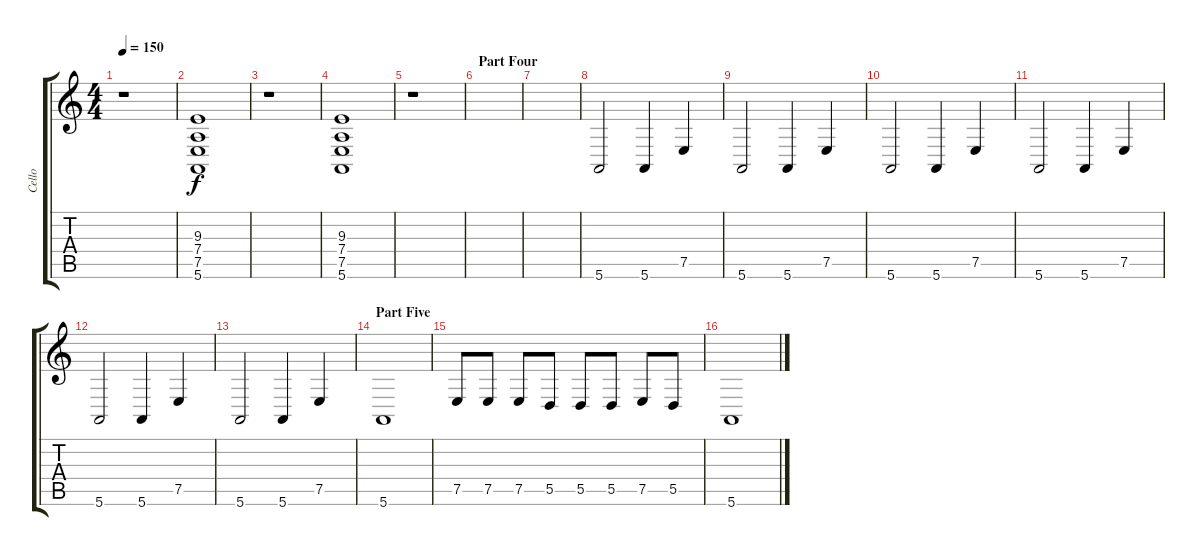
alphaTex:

\track ("Cello" "Cello") {instrument cello}
\staff {score tabs}
\tuning (E4 B3 G3 D3 A2 E2) {hide}
\ts (4 4)
\tempo 150
\clef g2
\ks c
r.1{dy f} |
(9.3 7.4 7.5 5.6).1 |
r.1 |
(9.3 7.4 7.5 5.6).1 |
r.1 |
\section ("" "Part Four")
|
|
5.6.2 5.6.4 7.5.4 |
5.6.2 5.6.4 7.5.4 |
5.6.2 5.6.4 7.5.4 |
5.6.2 5.6.4 7.5.4 |
5.6.2 5.6.4 7.5.4 |
5.6.2 5.6.4 7.5.4 |
\section ("" "Part Five")
5.6.1 |
7.5.8 7.5.8 7.5.8 5.5.8 5.5.8 5.5.8 7.5.8 5.5.8 |
5.6.1
